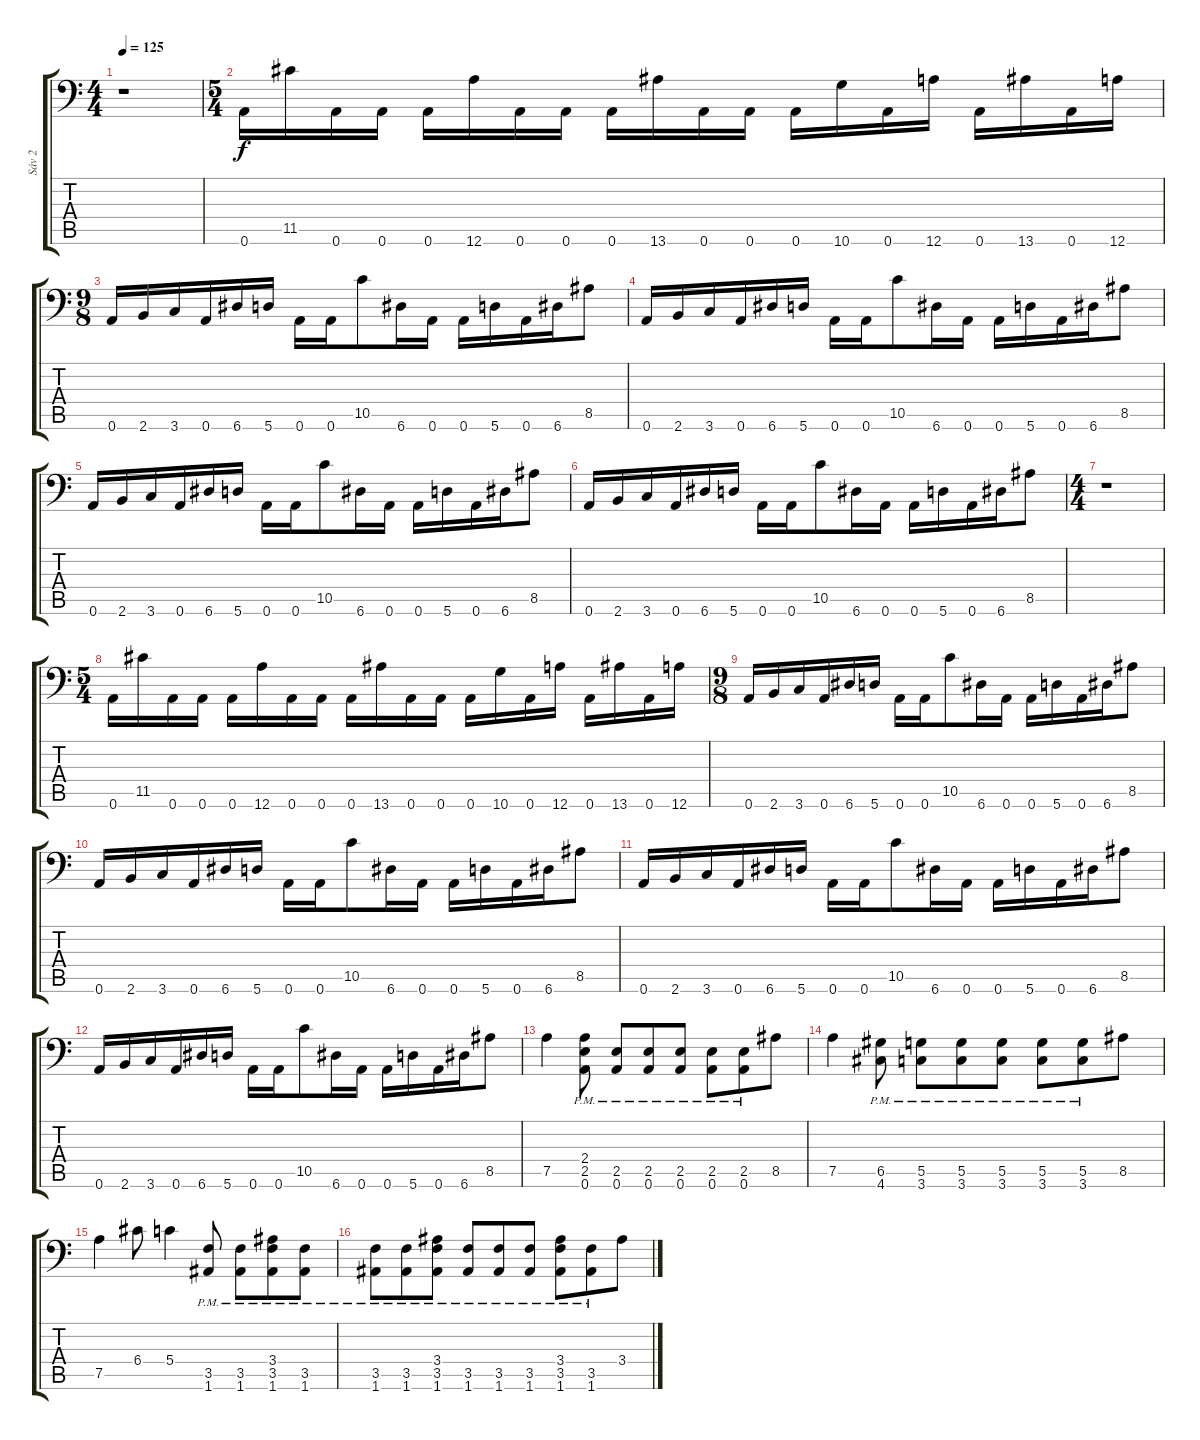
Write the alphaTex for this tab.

\track ("Sáv 2" "Sáv 2") {instrument distortionguitar}
\staff {score tabs}
\tuning (A3 E3 C3 G2 D2 A1) {hide}
\ts (4 4)
\tempo 125
\clef f4
\ks c
r.1{dy f} |
\ts (5 4)
0.6.16 11.5.16 0.6.16 0.6.16 0.6.16 12.6.16 0.6.16 0.6.16 0.6.16 13.6.16 0.6.16 0.6.16 0.6.16 10.6.16 0.6.16 12.6.16 0.6.16 13.6.16 0.6.16 12.6.16 |
\ts (9 8)
0.6.16 2.6.16 3.6.16 0.6.16 6.6.16 5.6.16 0.6.16 0.6.16 10.5.8 6.6.16 0.6.16 0.6.16 5.6.16 0.6.16 6.6.16 8.5.8 |
0.6.16 2.6.16 3.6.16 0.6.16 6.6.16 5.6.16 0.6.16 0.6.16 10.5.8 6.6.16 0.6.16 0.6.16 5.6.16 0.6.16 6.6.16 8.5.8 |
0.6.16 2.6.16 3.6.16 0.6.16 6.6.16 5.6.16 0.6.16 0.6.16 10.5.8 6.6.16 0.6.16 0.6.16 5.6.16 0.6.16 6.6.16 8.5.8 |
0.6.16 2.6.16 3.6.16 0.6.16 6.6.16 5.6.16 0.6.16 0.6.16 10.5.8 6.6.16 0.6.16 0.6.16 5.6.16 0.6.16 6.6.16 8.5.8 |
\ts (4 4)
r.1 |
\ts (5 4)
0.6.16 11.5.16 0.6.16 0.6.16 0.6.16 12.6.16 0.6.16 0.6.16 0.6.16 13.6.16 0.6.16 0.6.16 0.6.16 10.6.16 0.6.16 12.6.16 0.6.16 13.6.16 0.6.16 12.6.16 |
\ts (9 8)
0.6.16 2.6.16 3.6.16 0.6.16 6.6.16 5.6.16 0.6.16 0.6.16 10.5.8 6.6.16 0.6.16 0.6.16 5.6.16 0.6.16 6.6.16 8.5.8 |
0.6.16 2.6.16 3.6.16 0.6.16 6.6.16 5.6.16 0.6.16 0.6.16 10.5.8 6.6.16 0.6.16 0.6.16 5.6.16 0.6.16 6.6.16 8.5.8 |
0.6.16 2.6.16 3.6.16 0.6.16 6.6.16 5.6.16 0.6.16 0.6.16 10.5.8 6.6.16 0.6.16 0.6.16 5.6.16 0.6.16 6.6.16 8.5.8 |
0.6.16 2.6.16 3.6.16 0.6.16 6.6.16 5.6.16 0.6.16 0.6.16 10.5.8 6.6.16 0.6.16 0.6.16 5.6.16 0.6.16 6.6.16 8.5.8 |
7.5.4 (2.4{pm} 2.5{pm} 0.6{pm}).8 (2.5{pm} 0.6{pm}).8 (2.5{pm} 0.6{pm}).8 (2.5{pm} 0.6{pm}).8 (2.5{pm} 0.6{pm}).8 (2.5{pm} 0.6{pm}).8 8.5.8 |
7.5.4 (6.5{pm} 4.6{pm}).8 (5.5{pm} 3.6{pm}).8 (5.5{pm} 3.6{pm}).8 (5.5{pm} 3.6{pm}).8 (5.5{pm} 3.6{pm}).8 (5.5{pm} 3.6{pm}).8 8.5.8 |
7.5.4 6.4.8 5.4.4 (3.5{pm} 1.6{pm}).8 (3.5{pm} 1.6{pm}).8 (3.4{pm} 3.5{pm} 1.6{pm}).8 (3.5{pm} 1.6{pm}).8 |
(3.5{pm} 1.6{pm}).8 (3.5{pm} 1.6{pm}).8 (3.4{pm} 3.5{pm} 1.6{pm}).8 (3.5{pm} 1.6{pm}).8 (3.5{pm} 1.6{pm}).8 (3.5{pm} 1.6{pm}).8 (3.4{pm} 3.5{pm} 1.6{pm}).8 (3.5{pm} 1.6{pm}).8 3.4.8
